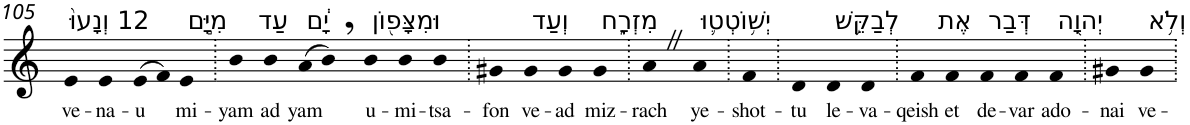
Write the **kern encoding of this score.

**kern	**text
*part1	*part1
*staff1	*staff1
*I"Piano	*
*I'Pno	*
!!LO:PB:g=z
*clefG2	*
*k[]	*
=105	=105
!LO:TX:a:t=12 וְנָעוּ֙	!
!	!LO:LY:b
4e	ve-
!	!LO:LY:b
4e	-na-
!	!LO:LY:b
(>8e	-u
8f)	.
!LO:TX:a:t=מִיָּ֣ם	!
!	!LO:LY:b
4e	mi-
=106.	=106.
!	!LO:LY:b
4b	-yam
!LO:TX:a:t=עַד	!
!	!LO:LY:b
4b	ad
!LO:TX:a:t=יָ֔ם	!
!	!LO:LY:b
(>8a	yam
8b,)	.
!LO:TX:a:t=וּמִצָּפ֖וֹן	!
!	!LO:LY:b
4b	u-
!	!LO:LY:b
4b	-mi-
!	!LO:LY:b
4b	-tsa-
=107.	=107.
!	!LO:LY:b
4g#X	-fon
!LO:TX:a:t=וְעַד	!
!	!LO:LY:b
4g#	ve-
!	!LO:LY:b
4g#	-ad
!LO:TX:a:t=מִזְרָ֑ח	!
!	!LO:LY:b
4g#	miz-
=108.	=108.
!	!LO:LY:b
4aZ	-rach
!LO:TX:a:t=יְשׁ֥וֹטְט֛וּ	!
!	!LO:LY:b
4a	ye-
=109.	=109.
!	!LO:LY:b
4f	-shot-
=110.	=110.
!	!LO:LY:b
4d	-tu
!LO:TX:a:t=לְבַקֵּ֥שׁ	!
!	!LO:LY:b
4d	le-
!	!LO:LY:b
4d	-va-
=111.	=111.
!	!LO:LY:b
4f	-qeish
!LO:TX:a:t=אֶת	!
!	!LO:LY:b
4f	et
!LO:TX:a:t=דְּבַר	!
!	!LO:LY:b
4f	de-
!	!LO:LY:b
4f	-var
!LO:TX:a:t=יְהוָ֖ה	!
!	!LO:LY:b
4f	ado-
=112.	=112.
!	!LO:LY:b
4g#X	-nai
!LO:TX:a:t=וְלֹ֥א	!
!	!LO:LY:b
4g#	ve-
=.	=.
*-	*-
